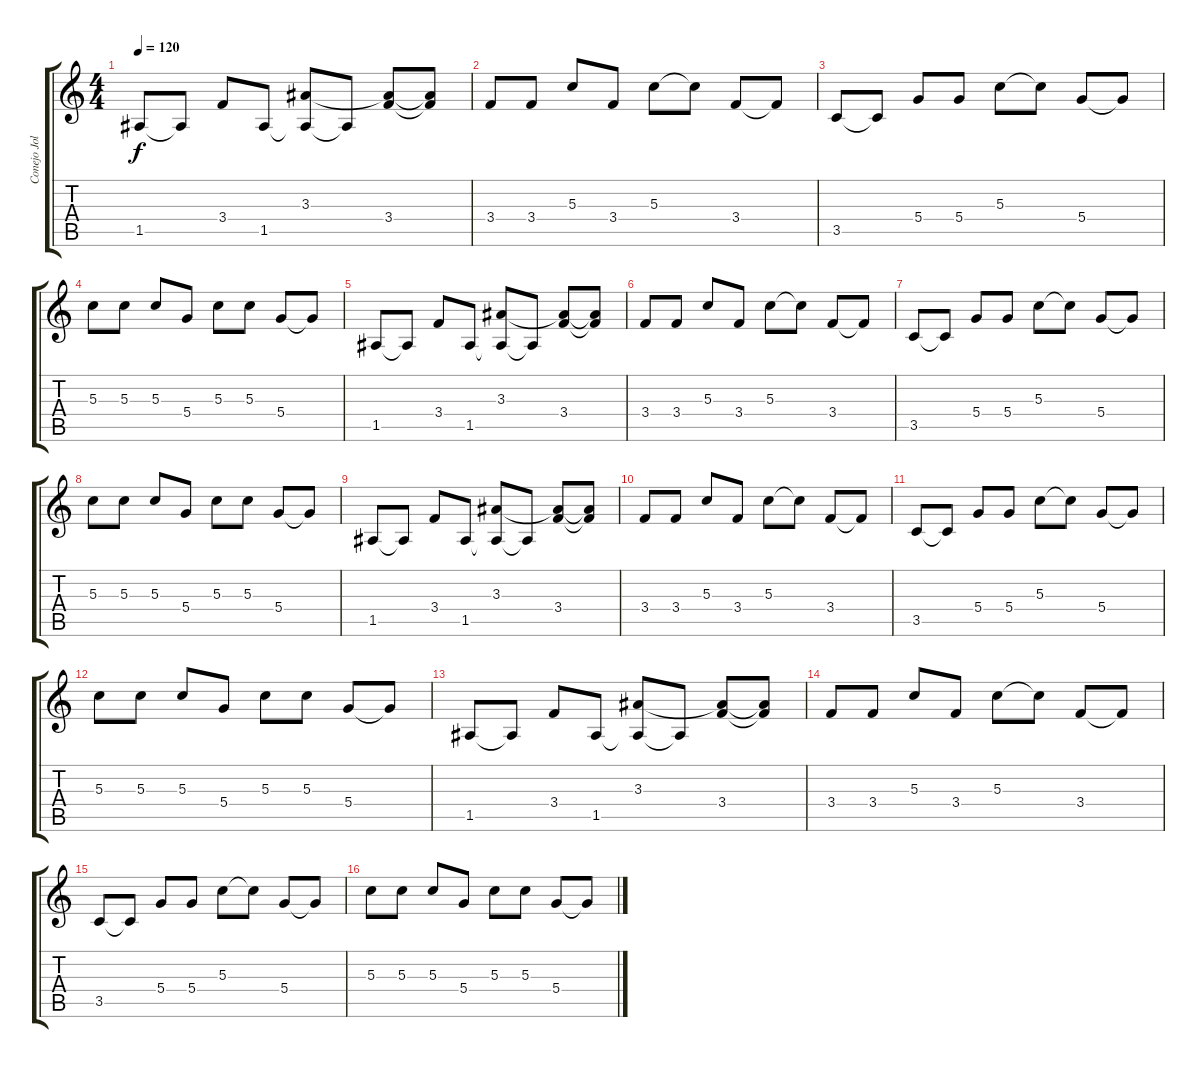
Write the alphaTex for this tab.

\track ("Conejo Jolivet" "Conejo Jol") {instrument electricguitarclean}
\staff {score tabs}
\tuning (E4 B3 G3 D3 A2 E2) {hide}
\ts (4 4)
\tempo 120
\clef g2
\ks c
1.5.8{dy f instrument overdrivenguitar} 1.5{t}.8 3.4.8 1.5.8 (3.3 1.5{t}).8 1.5{t}.8 (3.3{t} 3.4).8 (3.3{t} 3.4{t}).8 |
3.4.8 3.4.8 5.3.8 3.4.8 5.3.8 5.3{t}.8 3.4.8 3.4{t}.8 |
3.5.8 3.5{t}.8 5.4.8 5.4.8 5.3.8 5.3{t}.8 5.4.8 5.4{t}.8 |
5.3.8 5.3.8 5.3.8 5.4.8 5.3.8 5.3.8 5.4.8 5.4{t}.8 |
1.5.8 1.5{t}.8 3.4.8 1.5.8 (3.3 1.5{t}).8 1.5{t}.8 (3.3{t} 3.4).8 (3.3{t} 3.4{t}).8 |
3.4.8 3.4.8 5.3.8 3.4.8 5.3.8 5.3{t}.8 3.4.8 3.4{t}.8 |
3.5.8 3.5{t}.8 5.4.8 5.4.8 5.3.8 5.3{t}.8 5.4.8 5.4{t}.8 |
5.3.8 5.3.8 5.3.8 5.4.8 5.3.8 5.3.8 5.4.8 5.4{t}.8 |
1.5.8 1.5{t}.8 3.4.8 1.5.8 (3.3 1.5{t}).8 1.5{t}.8 (3.3{t} 3.4).8 (3.3{t} 3.4{t}).8 |
3.4.8 3.4.8 5.3.8 3.4.8 5.3.8 5.3{t}.8 3.4.8 3.4{t}.8 |
3.5.8 3.5{t}.8 5.4.8 5.4.8 5.3.8 5.3{t}.8 5.4.8 5.4{t}.8 |
5.3.8 5.3.8 5.3.8 5.4.8 5.3.8 5.3.8 5.4.8 5.4{t}.8 |
1.5.8 1.5{t}.8 3.4.8 1.5.8 (3.3 1.5{t}).8 1.5{t}.8 (3.3{t} 3.4).8 (3.3{t} 3.4{t}).8 |
3.4.8 3.4.8 5.3.8 3.4.8 5.3.8 5.3{t}.8 3.4.8 3.4{t}.8 |
3.5.8 3.5{t}.8 5.4.8 5.4.8 5.3.8 5.3{t}.8 5.4.8 5.4{t}.8 |
5.3.8 5.3.8 5.3.8 5.4.8 5.3.8 5.3.8 5.4.8 5.4{t}.8
